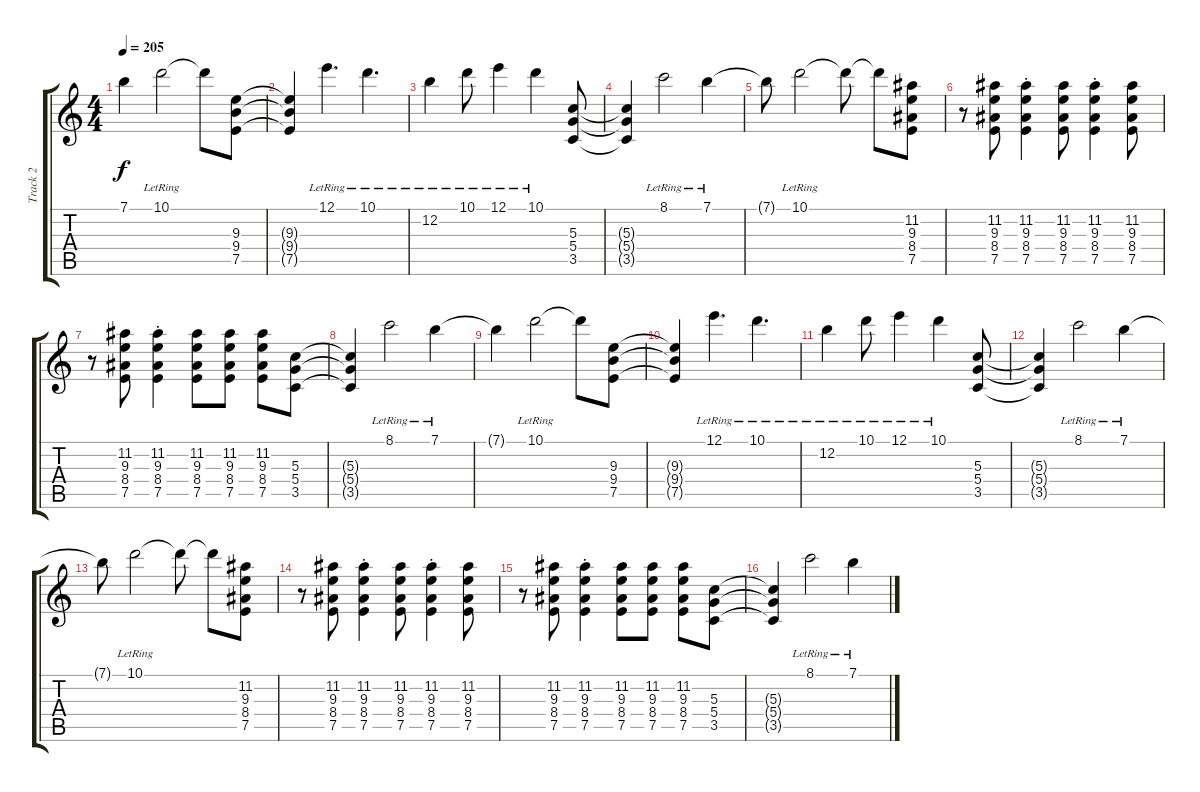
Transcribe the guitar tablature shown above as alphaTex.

\track ("Track 2" "Track 2") {instrument overdrivenguitar}
\staff {score tabs}
\tuning (E4 B3 G3 D3 A2 E2) {hide}
\ts (4 4)
\tempo 205
\clef g2
\ks c
7.1{t}.4{dy f} 10.1{lr}.2 10.1{t}.8 (9.3 9.4 7.5).8 |
(9.3{t} 9.4{t} 7.5{t}).4 12.1{lr}.4{d} 10.1{lr}.4{d} |
12.2{lr}.4 10.1{lr}.8 12.1{lr}.4 10.1{lr}.4 (5.3 5.4 3.5).8 |
(5.3{t} 5.4{t} 3.5{t}).4 8.1{lr}.2 7.1{lr}.4 |
7.1{t}.8 10.1{lr}.2 10.1{t}.8 10.1{t}.8 (11.2 9.3 8.4 7.5).8 |
r.8 (11.2 9.3 8.4 7.5).8 (11.2 9.3 8.4 7.5{st}).4 (11.2 9.3 8.4 7.5).8 (11.2 9.3 8.4 7.5{st}).4 (11.2 9.3 8.4 7.5).8 |
r.8 (11.2 9.3 8.4 7.5).8 (11.2{st} 9.3 8.4 7.5).4 (11.2 9.3 8.4 7.5).8 (11.2 9.3 8.4 7.5).8 (11.2 9.3 8.4 7.5).8 (5.3 5.4 3.5).8 |
(5.3{t} 5.4{t} 3.5{t}).4 8.1{lr}.2 7.1{lr}.4 |
7.1{t}.4 10.1{lr}.2 10.1{t}.8 (9.3 9.4 7.5).8 |
(9.3{t} 9.4{t} 7.5{t}).4 12.1{lr}.4{d} 10.1{lr}.4{d} |
12.2{lr}.4 10.1{lr}.8 12.1{lr}.4 10.1{lr}.4 (5.3 5.4 3.5).8 |
(5.3{t} 5.4{t} 3.5{t}).4 8.1{lr}.2 7.1{lr}.4 |
7.1{t}.8 10.1{lr}.2 10.1{t}.8 10.1{t}.8 (11.2 9.3 8.4 7.5).8 |
r.8 (11.2 9.3 8.4 7.5).8 (11.2 9.3 8.4 7.5{st}).4 (11.2 9.3 8.4 7.5).8 (11.2 9.3 8.4 7.5{st}).4 (11.2 9.3 8.4 7.5).8 |
r.8 (11.2 9.3 8.4 7.5).8 (11.2{st} 9.3 8.4 7.5).4 (11.2 9.3 8.4 7.5).8 (11.2 9.3 8.4 7.5).8 (11.2 9.3 8.4 7.5).8 (5.3 5.4 3.5).8 |
(5.3{t} 5.4{t} 3.5{t}).4 8.1{lr}.2 7.1{lr}.4
